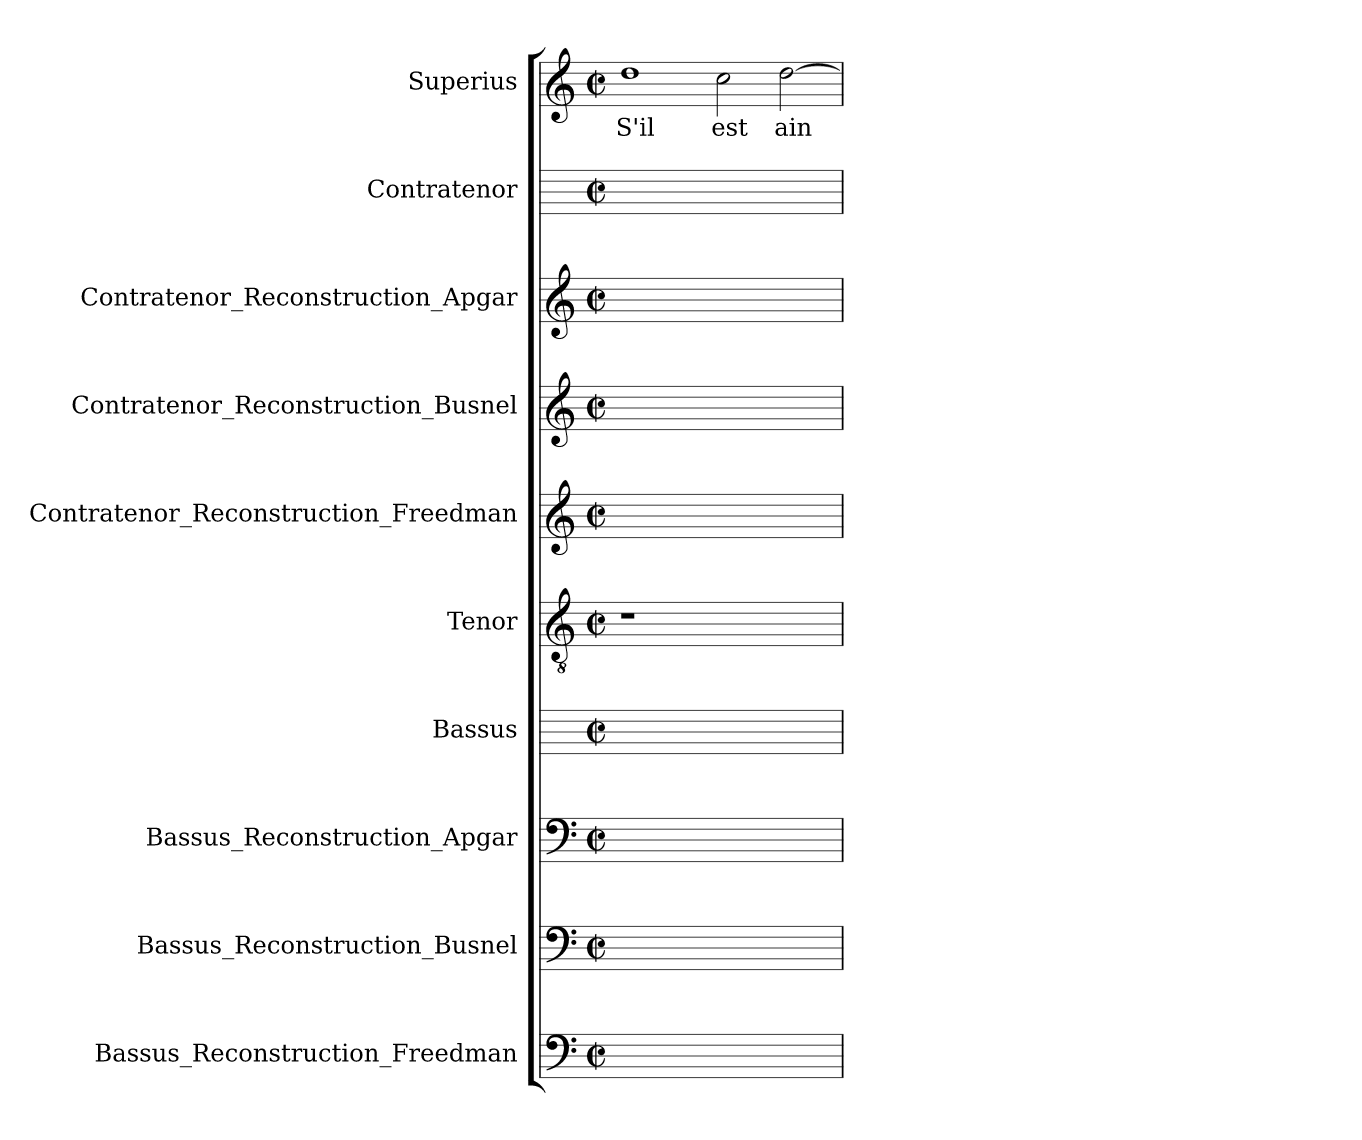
**kern	**kern	**kern	**kern	**kern	**kern	**kern	**kern	**kern	**kern	**text
*part10	*part9	*part8	*part7	*part6	*part5	*part4	*part3	*part2	*part1	*part1
*staff10	*staff9	*staff8	*staff7	*staff6	*staff5	*staff4	*staff3	*staff2	*staff1	*staff1
*I"Bassus_Reconstruction_Freedman	*I"Bassus_Reconstruction_Busnel	*I"Bassus_Reconstruction_Apgar	*I"Bassus	*I"Tenor	*I"Contratenor_Reconstruction_Freedman	*I"Contratenor_Reconstruction_Busnel	*I"Contratenor_Reconstruction_Apgar	*I"Contratenor	*I"Superius	*
*	*	*	*	*I'T	*	*	*	*	*	*
*clefF4	*clefF4	*clefF4	*	*clefGv2	*clefG2	*clefG2	*clefG2	*	*clefG2	*
*k[]	*k[]	*k[]	*	*k[]	*k[]	*k[]	*k[]	*	*k[]	*
*C:	*C:	*C:	*	*C:	*C:	*C:	*C:	*	*C:	*
*M2/2	*M2/2	*M2/2	*M2/2	*M2/2	*M2/2	*M2/2	*M2/2	*M2/2	*M2/2	*
*met(c|)	*met(c|)	*met(c|)	*met(c|)	*met(c|)	*met(c|)	*met(c|)	*met(c|)	*met(c|)	*met(c|)	*
=1	=1	=1	=1	=1	=1	=1	=1	=1	=1	=1
0ryy	0ryy	0ryy	0ryy	1r	0ryy	0ryy	0ryy	0ryy	1dd	-S'il
.	.	.	.	1ryy	.	.	.	.	2cc	-est
.	.	.	.	.	.	.	.	.	[2dd	ain-
=	=	=	=	=	=	=	=	=	=	=
*-	*-	*-	*-	*-	*-	*-	*-	*-	*-	*-
